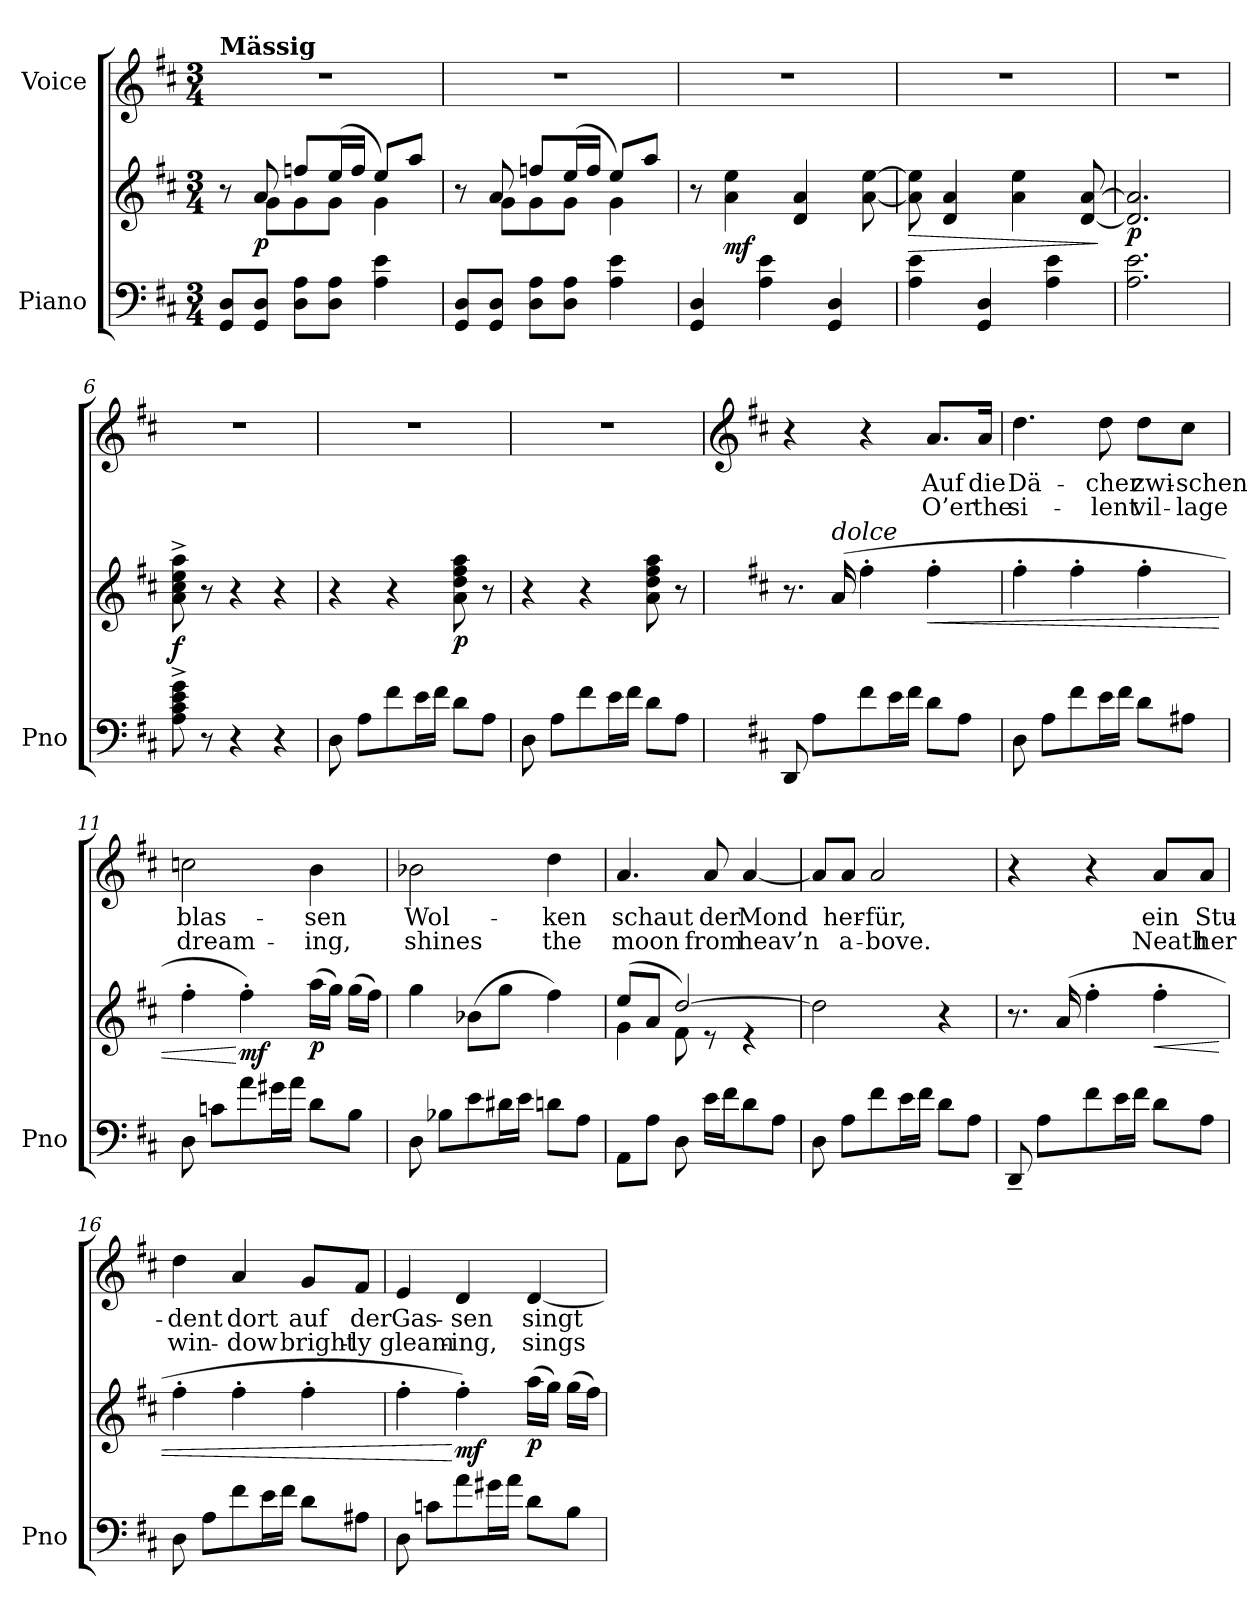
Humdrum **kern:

**kern	**kern	**dynam	**kern	**text	**text
*part2	*part2	*part2	*part1	*part1	*part1
*staff3	*staff2	*staff2/3	*staff1	*staff1	*staff1
*I"Piano	*	*	*I"Voice	*	*
*I'Pno	*	*	*	*	*
*clefF4	*clefG2	*	*clefG2	*	*
*k[f#c#]	*k[f#c#]	*	*k[f#c#]	*	*
*M3/4	*M3/4	*	*M3/4	*	*
=1	=1	=1	=1	=1	=1
*	*^	*	*	*	*
!	!	!	!	!LO:TX:a:B:t=Mässig	!	!
8GG/ 8D/L	8r	8ryy	.	2.r	.	.
!	!	!	!LO:DY:b	!	!	!
8GG/ 8D/J	8a/	8g\L	p	.	.	.
8D\ 8A\L	8ffn/L	8g\	.	.	.	.
8D\ 8A\J	(16ee/L	8g\J	.	.	.	.
.	16ff/JJ	.	.	.	.	.
4A\ 4e\	8ee/L)	4g\	.	.	.	.
.	8aa/J	.	.	.	.	.
=2	=2	=2	=2	=2	=2	=2
8GG/ 8D/L	8r	8ryy	.	2.r	.	.
8GG/ 8D/J	8a/	8g\L	.	.	.	.
8D\ 8A\L	8ffn/L	8g\	.	.	.	.
8D\ 8A\J	(16ee/L	8g\J	.	.	.	.
.	16ff/JJ	.	.	.	.	.
4A\ 4e\	8ee/L)	4g\	.	.	.	.
.	8aa/J	.	.	.	.	.
*	*v	*v	*	*	*	*
=3	=3	=3	=3	=3	=3
4GG/ 4D/	8r	.	2.r	.	.
!	!	!LO:DY:b	!	!	!
.	4a\ 4ee\	mf	.	.	.
4A\ 4e\	.	.	.	.	.
.	4d/ 4a/	.	.	.	.
4GG/ 4D/	.	.	.	.	.
.	[8a\ [8ee\	.	.	.	.
=4	=4	=4	=4	=4	=4
!	!	!LO:HP:b	!	!	!
4A\ 4e\	8a\] 8ee\]	>	2.r	.	.
.	4d/ 4a/	.	.	.	.
4GG/ 4D/	.	.	.	.	.
.	4a\ 4ee\	.	.	.	.
4A\ 4e\	.	.	.	.	.
.	[8d/ [8a/	.	.	.	.
.	.	]	.	.	.
=5	=5	=5	=5	=5	=5
!	!	!LO:DY:b	!	!	!
2.A\ 2.e\	2.d/] 2.a/]	p	2.r	.	.
=6	=6	=6	=6	=6	=6
!	!	!LO:DY:b	!	!	!
8A\^ 8c#\^ 8e\^ 8g\^	8a\^ 8cc#\^ 8ee\^ 8aa\^	f	2.r	.	.
8r	8r	.	.	.	.
4r	4r	.	.	.	.
4r	4r	.	.	.	.
=7	=7	=7	=7	=7	=7
8D\	4r	.	2.r	.	.
8A\L	.	.	.	.	.
8f#\	4r	.	.	.	.
16e\L	.	.	.	.	.
16f#\JJ	.	.	.	.	.
!	!	!LO:DY:b	!	!	!
8d\L	8a\ 8dd\ 8ff#\ 8aa\	p	.	.	.
8A\J	8r	.	.	.	.
=8	=8	=8	=8	=8	=8
8D\	4r	.	2.r	.	.
8A\L	.	.	.	.	.
8f#\	4r	.	.	.	.
16e\L	.	.	.	.	.
16f#\JJ	.	.	.	.	.
8d\L	8a\ 8dd\ 8ff#\ 8aa\	.	.	.	.
8A\J	8r	.	.	.	.
=9	=9	=9	=9	=9	=9
*	*	*	*clefG2	*	*
*	*	*	*k[f#c#]	*	*
8DD/	8.r	.	4r	.	.
8A\L	.	.	.	.	.
!	!LO:TX:i:t=dolce	!	!	!	!
.	(16a/	.	.	.	.
!	!	!LO:DY:b=2	!	!	!
!	!	!LO:DY:n=1:b=2	!	!	!
8f#\	4ff#'\	other-dynamics pp	4r	.	.
16e\L	.	.	.	.	.
16f#\JJ	.	.	.	.	.
!	!	!LO:HP:b	!	!	!
8d\L	4ff#'\	<	8.a/L	Auf	O’er
8A\J	.	.	.	.	.
.	.	.	16a/Jk	die	the
=10	=10	=10	=10	=10	=10
8D\	4ff#'\	.	4.dd\	Dä-	si-
8A\L	.	.	.	.	.
8f#\	4ff#'\	.	.	.	.
16e\L	.	.	8dd\	-cher	-lent
16f#\JJ	.	.	.	.	.
8d\L	4ff#'\	.	8dd\L	zwi-	vil-
8A#X\J	.	.	8cc#\J	-schen	-lage
=11	=11	=11	=11	=11	=11
8D\	4ff#'\	.	2ccn\	blas-	dream-
8cn\L	.	.	.	.	.
!	!	!LO:DY:n=1:b	!	!	!
8a\	4ff#'\)	[ mf	.	.	.
16g#X\L	.	.	.	.	.
16a\JJ	.	.	.	.	.
!	!	!LO:DY:n=2:b	!	!	!
8d\L	(16aa\LL	p	4b\	-sen	-ing,
.	16gg\JJ)	.	.	.	.
8B\J	(16gg\LL	.	.	.	.
.	16ff#\JJ)	.	.	.	.
=12	=12	=12	=12	=12	=12
8D\	4gg\	.	2b-X\	Wol-	shines
8B-X\L	.	.	.	.	.
8e\	(8b-X\L	.	.	.	.
16d#X\L	8gg\J	.	.	.	.
16e\JJ	.	.	.	.	.
8dn\L	4ff#\)	.	4dd\	-ken	the
8A\J	.	.	.	.	.
=13	=13	=13	=13	=13	=13
*	*^	*	*	*	*
8AA\L	(8ee/L	4g\	.	4.a/	schaut	moon
8A\J	8a/J	.	.	.	.	.
8D\	[2dd/)	8f#\	.	.	.	.
16e\LL	.	8r	.	8a/	der	from
16f#\J	.	.	.	.	.	.
8d\	.	4r	.	[4a/	Mond	heav’n
8A\J	.	.	.	.	.	.
*	*v	*v	*	*	*	*
=14	=14	=14	=14	=14	=14
8D\	2dd\]	.	8a/L]	.	.
8A\L	.	.	8a/J	her-	a-
8f#\	.	.	2a/	-für,	-bove.
16e\L	.	.	.	.	.
16f#\JJ	.	.	.	.	.
8d\L	4r	.	.	.	.
8A\J	.	.	.	.	.
=15	=15	=15	=15	=15	=15
8DD~/	8.r	.	4r	.	.
8A\L	.	.	.	.	.
.	(16a/	.	.	.	.
8f#\	4ff#'\	.	4r	.	.
16e\L	.	.	.	.	.
16f#\JJ	.	.	.	.	.
!	!	!LO:HP:b	!	!	!
8d\L	4ff#'\	<	8a/L	ein	Neath
8A\J	.	.	8a/J	Stu-	her
=16	=16	=16	=16	=16	=16
8D\	4ff#'\	.	4dd\	-dent	win-
8A\L	.	.	.	.	.
8f#\	4ff#'\	.	4a/	dort	-dow
16e\L	.	.	.	.	.
16f#\JJ	.	.	.	.	.
8d\L	4ff#'\	.	8g/L	auf	bright-
8A#X\J	.	.	8f#/J	der	-ly
=17	=17	=17	=17	=17	=17
8D\	4ff#'\	.	4e/	Gas-	gleam-
8cn\L	.	.	.	.	.
!	!	!LO:DY:n=1:b	!	!	!
8a\	4ff#'\)	[ mf	4d/	-sen	-ing,
16g#X\L	.	.	.	.	.
16a\JJ	.	.	.	.	.
!	!	!LO:DY:n=2:b	!	!	!
8d\L	(16aa\LL	p	[4d/	singt	sings
.	16gg\JJ)	.	.	.	.
8B\J	(16gg\LL	.	.	.	.
.	16ff#\JJ)	.	.	.	.
=	=	=	=	=	=
*-	*-	*-	*-	*-	*-
